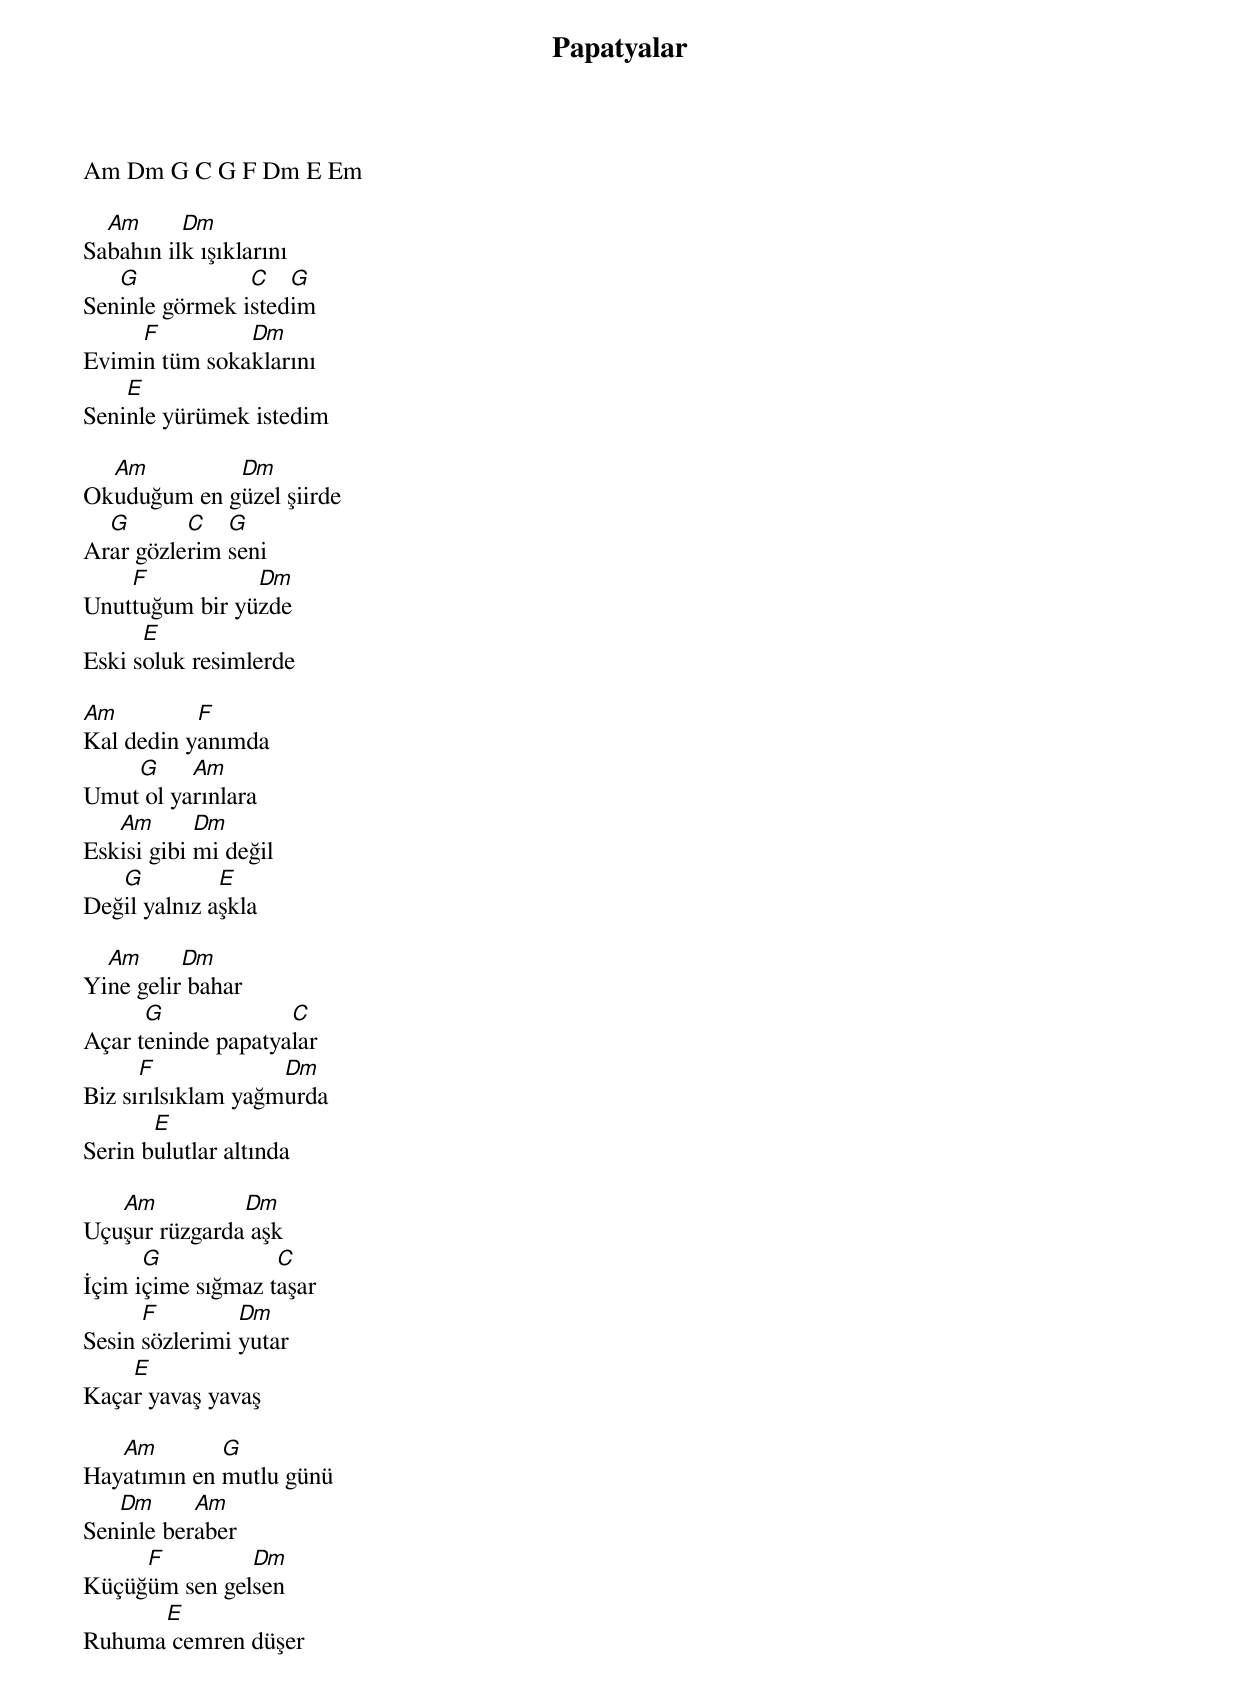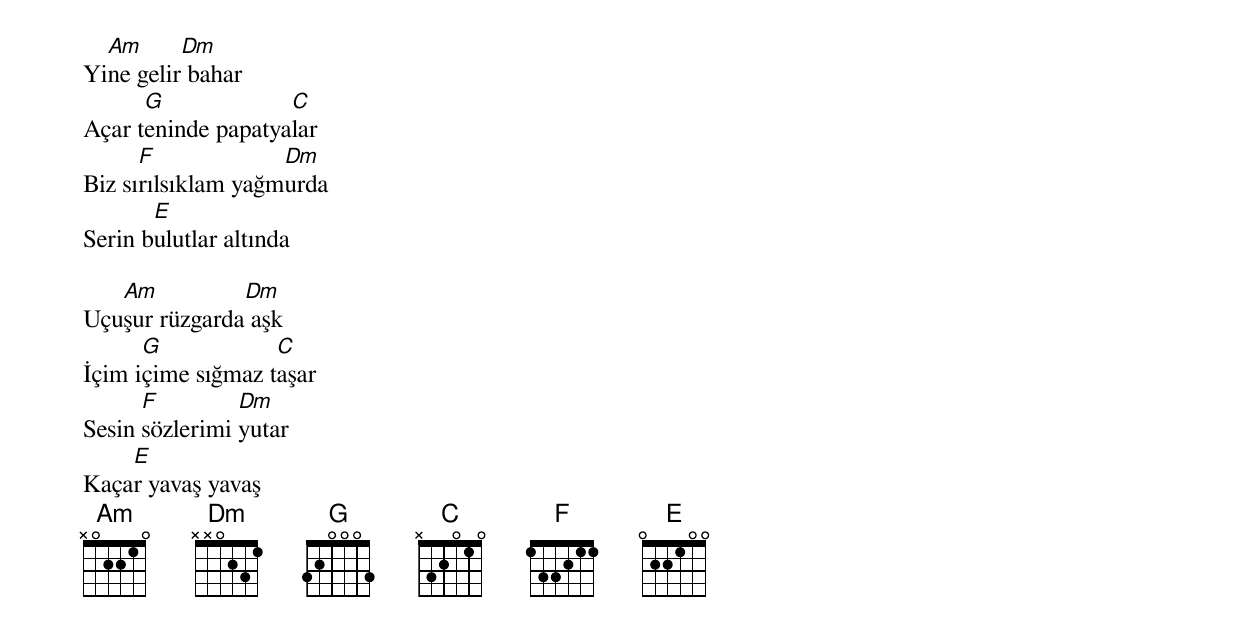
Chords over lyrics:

{title: Papatyalar}
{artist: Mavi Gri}

Am Dm G C G F Dm E Em

  Am      Dm
Sabahın ilk ışıklarını
   G            C   G
Seninle görmek istedim
     F         Dm
Evimin tüm sokaklarını
    E
Seninle yürümek istedim

  Am         Dm
Okuduğum en güzel şiirde
  G       C   G
Arar gözlerim seni
    F           Dm
Unuttuğum bir yüzde
      E
Eski soluk resimlerde

Am         F
Kal dedin yanımda
    G     Am
Umut ol yarınlara
   Am       Dm
Eskisi gibi mi değil
   G          E
Değil yalnız aşkla

  Am      Dm
Yine gelir bahar
      G             C
Açar teninde papatyalar
      F             Dm
Biz sırılsıklam yağmurda
       E
Serin bulutlar altında

   Am          Dm
Uçuşur rüzgarda aşk
      G            C
İçim içime sığmaz taşar
      F         Dm
Sesin sözlerimi yutar
    E
Kaçar yavaş yavaş

   Am        G
Hayatımın en mutlu günü
   Dm      Am
Seninle beraber
     F         Dm
Küçüğüm sen gelsen
      E
Ruhuma cemren düşer

  Am      Dm
Yine gelir bahar
      G             C
Açar teninde papatyalar
      F             Dm
Biz sırılsıklam yağmurda
       E
Serin bulutlar altında

   Am          Dm
Uçuşur rüzgarda aşk
      G            C
İçim içime sığmaz taşar
      F         Dm
Sesin sözlerimi yutar
    E
Kaçar yavaş yavaş
